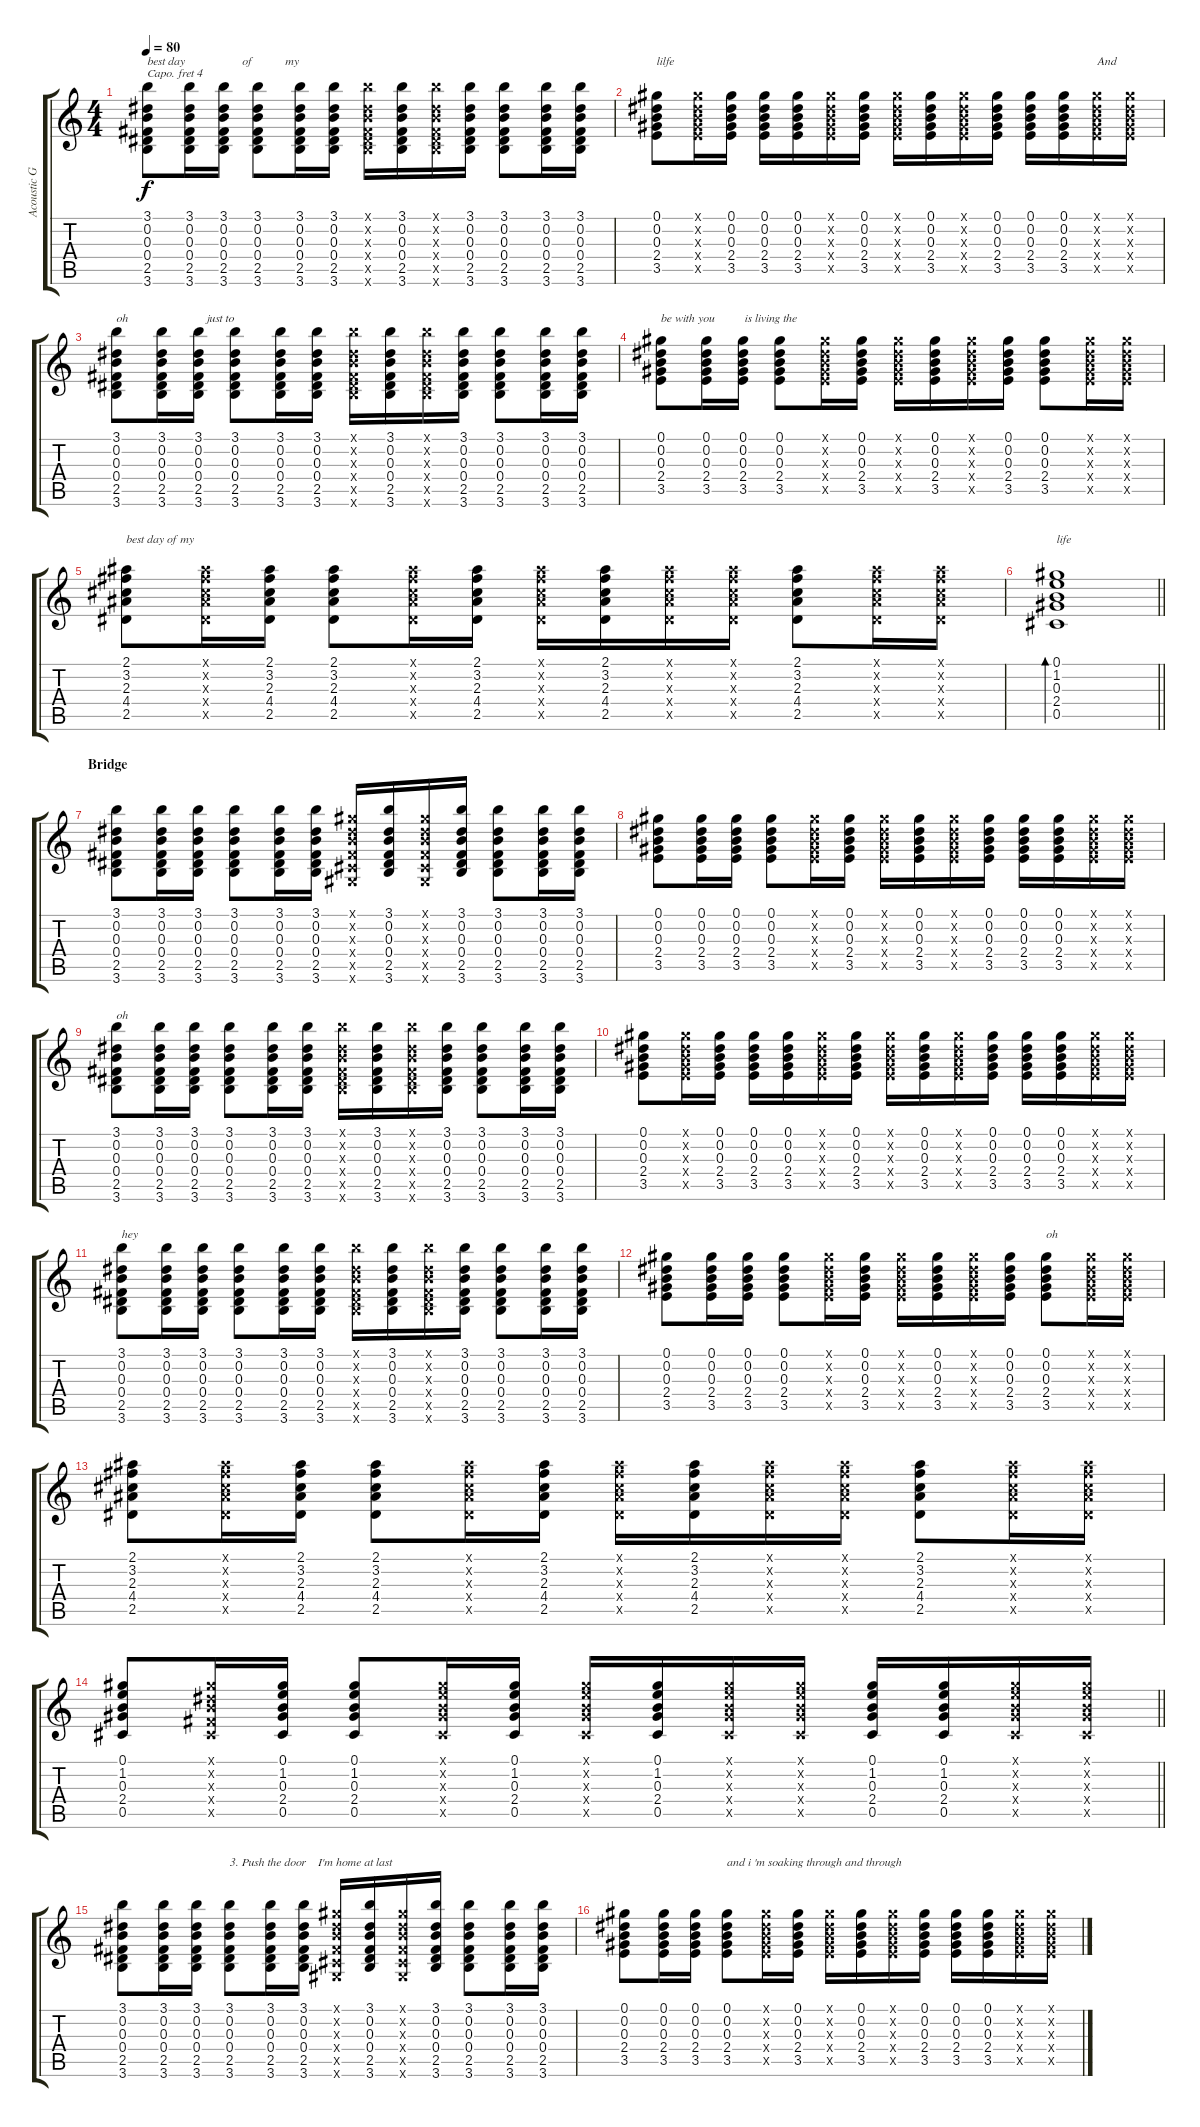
\track ("Acoustic Guitar (Capo IV)" "Acoustic G") {instrument acousticguitarsteel}
\staff {score tabs}
\capo 4
\tuning (E4 B3 G3 D3 A2 E2) {hide}
\ts (4 4)
\tempo 80
\clef g2
\ks c
(3.1 0.2 0.3 0.4 2.5 3.6).8{txt "best day                   of           my" dy f} (3.1 0.2 0.3 0.4 2.5 3.6).16 (3.1 0.2 0.3 0.4 2.5 3.6).16 (3.1 0.2 0.3 0.4 2.5 3.6).8 (3.1 0.2 0.3 0.4 2.5 3.6).16 (3.1 0.2 0.3 0.4 2.5 3.6).16 (3.1{x} 0.2{x} 0.3{x} 0.4{x} 2.5{x} 3.6{x}).16 (3.1 0.2 0.3 0.4 2.5 3.6).16 (3.1{x} 0.2{x} 0.3{x} 0.4{x} 2.5{x} 3.6{x}).16 (3.1 0.2 0.3 0.4 2.5 3.6).16 (3.1 0.2 0.3 0.4 2.5 3.6).8 (3.1 0.2 0.3 0.4 2.5 3.6).16 (3.1 0.2 0.3 0.4 2.5 3.6).16 |
(0.1 0.2 0.3 2.4 3.5).8{txt "lilfe"} (0.1{x} 0.2{x} 0.3{x} 2.4{x} 3.5{x}).16 (0.1 0.2 0.3 2.4 3.5).16 (0.1 0.2 0.3 2.4 3.5).16 (0.1 0.2 0.3 2.4 3.5).16 (0.1{x} 0.2{x} 0.3{x} 2.4{x} 3.5{x}).16 (0.1 0.2 0.3 2.4 3.5).16 (0.1{x} 0.2{x} 0.3{x} 2.4{x} 3.5{x}).16 (0.1 0.2 0.3 2.4 3.5).16 (0.1{x} 0.2{x} 0.3{x} 2.4{x} 3.5{x}).16 (0.1 0.2 0.3 2.4 3.5).16 (0.1 0.2 0.3 2.4 3.5).16 (0.1 0.2 0.3 2.4 3.5).16 (0.1{x} 0.2{x} 0.3{x} 2.4{x} 3.5{x}).16{txt "And"} (0.1{x} 0.2{x} 0.3{x} 2.4{x} 3.5{x}).16 |
(3.1 0.2 0.3 0.4 2.5 3.6).8{txt "oh                          just to "} (3.1 0.2 0.3 0.4 2.5 3.6).16 (3.1 0.2 0.3 0.4 2.5 3.6).16 (3.1 0.2 0.3 0.4 2.5 3.6).8 (3.1 0.2 0.3 0.4 2.5 3.6).16 (3.1 0.2 0.3 0.4 2.5 3.6).16 (3.1{x} 0.2{x} 0.3{x} 0.4{x} 2.5{x} 3.6{x}).16 (3.1 0.2 0.3 0.4 2.5 3.6).16 (3.1{x} 0.2{x} 0.3{x} 0.4{x} 2.5{x} 3.6{x}).16 (3.1 0.2 0.3 0.4 2.5 3.6).16 (3.1 0.2 0.3 0.4 2.5 3.6).8 (3.1 0.2 0.3 0.4 2.5 3.6).16 (3.1 0.2 0.3 0.4 2.5 3.6).16 |
(0.1 0.2 0.3 2.4 3.5).8{txt "be with you          is living the"} (0.1 0.2 0.3 2.4 3.5).16 (0.1 0.2 0.3 2.4 3.5).16 (0.1 0.2 0.3 2.4 3.5).8 (0.1{x} 0.2{x} 0.3{x} 2.4{x} 3.5{x}).16 (0.1 0.2 0.3 2.4 3.5).16 (0.1{x} 0.2{x} 0.3{x} 2.4{x} 3.5{x}).16 (0.1 0.2 0.3 2.4 3.5).16 (0.1{x} 0.2{x} 0.3{x} 2.4{x} 3.5{x}).16 (0.1 0.2 0.3 2.4 3.5).16 (0.1 0.2 0.3 2.4 3.5).8 (0.1{x} 0.2{x} 0.3{x} 2.4{x} 3.5{x}).16 (0.1{x} 0.2{x} 0.3{x} 2.4{x} 3.5{x}).16 |
(2.1 3.2 2.3 4.4 2.5).8{txt "best day of my "} (2.1{x} 3.2{x} 2.3{x} 4.4{x} 2.5{x}).16 (2.1 3.2 2.3 4.4 2.5).16 (2.1 3.2 2.3 4.4 2.5).8 (2.1{x} 3.2{x} 2.3{x} 4.4{x} 2.5{x}).16 (2.1 3.2 2.3 4.4 2.5).16 (2.1{x} 3.2{x} 2.3{x} 4.4{x} 2.5{x}).16 (2.1 3.2 2.3 4.4 2.5).16 (2.1{x} 3.2{x} 2.3{x} 4.4{x} 2.5{x}).16 (2.1{x} 3.2{x} 2.3{x} 4.4{x} 2.5{x}).16 (2.1 3.2 2.3 4.4 2.5).8 (2.1{x} 3.2{x} 2.3{x} 4.4{x} 2.5{x}).16 (2.1{x} 3.2{x} 2.3{x} 4.4{x} 2.5{x}).16 |
\barLineRight lightlight
(0.1 1.2 0.3 2.4 0.5).1{bd 480 txt "life"} |
\section ("" "Bridge")
(3.1 0.2 0.3 0.4 2.5 3.6).8 (3.1 0.2 0.3 0.4 2.5 3.6).16 (3.1 0.2 0.3 0.4 2.5 3.6).16 (3.1 0.2 0.3 0.4 2.5 3.6).8 (3.1 0.2 0.3 0.4 2.5 3.6).16 (3.1 0.2 0.3 0.4 2.5 3.6).16 (0.1{x} 0.2{x} 0.3{x} 0.4{x} 0.5{x} 0.6{x}).16 (3.1 0.2 0.3 0.4 2.5 3.6).16 (0.1{x} 0.2{x} 0.3{x} 0.4{x} 0.5{x} 0.6{x}).16 (3.1 0.2 0.3 0.4 2.5 3.6).16 (3.1 0.2 0.3 0.4 2.5 3.6).8 (3.1 0.2 0.3 0.4 2.5 3.6).16 (3.1 0.2 0.3 0.4 2.5 3.6).16 |
(0.1 0.2 0.3 2.4 3.5).8 (0.1 0.2 0.3 2.4 3.5).16 (0.1 0.2 0.3 2.4 3.5).16 (0.1 0.2 0.3 2.4 3.5).8 (0.1{x} 0.2{x} 0.3{x} 2.4{x} 3.5{x}).16 (0.1 0.2 0.3 2.4 3.5).16 (0.1{x} 0.2{x} 0.3{x} 2.4{x} 3.5{x}).16 (0.1 0.2 0.3 2.4 3.5).16 (0.1{x} 0.2{x} 0.3{x} 2.4{x} 3.5{x}).16 (0.1 0.2 0.3 2.4 3.5).16 (0.1 0.2 0.3 2.4 3.5).16 (0.1 0.2 0.3 2.4 3.5).16 (0.1{x} 0.2{x} 0.3{x} 2.4{x} 3.5{x}).16 (0.1{x} 0.2{x} 0.3{x} 2.4{x} 3.5{x}).16 |
(3.1 0.2 0.3 0.4 2.5 3.6).8{txt "oh"} (3.1 0.2 0.3 0.4 2.5 3.6).16 (3.1 0.2 0.3 0.4 2.5 3.6).16 (3.1 0.2 0.3 0.4 2.5 3.6).8 (3.1 0.2 0.3 0.4 2.5 3.6).16 (3.1 0.2 0.3 0.4 2.5 3.6).16 (3.1{x} 0.2{x} 0.3{x} 0.4{x} 2.5{x} 3.6{x}).16 (3.1 0.2 0.3 0.4 2.5 3.6).16 (3.1{x} 0.2{x} 0.3{x} 0.4{x} 2.5{x} 3.6{x}).16 (3.1 0.2 0.3 0.4 2.5 3.6).16 (3.1 0.2 0.3 0.4 2.5 3.6).8 (3.1 0.2 0.3 0.4 2.5 3.6).16 (3.1 0.2 0.3 0.4 2.5 3.6).16 |
(0.1 0.2 0.3 2.4 3.5).8 (0.1{x} 0.2{x} 0.3{x} 2.4{x} 3.5{x}).16 (0.1 0.2 0.3 2.4 3.5).16 (0.1 0.2 0.3 2.4 3.5).16 (0.1 0.2 0.3 2.4 3.5).16 (0.1{x} 0.2{x} 0.3{x} 2.4{x} 3.5{x}).16 (0.1 0.2 0.3 2.4 3.5).16 (0.1{x} 0.2{x} 0.3{x} 2.4{x} 3.5{x}).16 (0.1 0.2 0.3 2.4 3.5).16 (0.1{x} 0.2{x} 0.3{x} 2.4{x} 3.5{x}).16 (0.1 0.2 0.3 2.4 3.5).16 (0.1 0.2 0.3 2.4 3.5).16 (0.1 0.2 0.3 2.4 3.5).16 (0.1{x} 0.2{x} 0.3{x} 2.4{x} 3.5{x}).16 (0.1{x} 0.2{x} 0.3{x} 2.4{x} 3.5{x}).16 |
(3.1 0.2 0.3 0.4 2.5 3.6).8{txt "hey"} (3.1 0.2 0.3 0.4 2.5 3.6).16 (3.1 0.2 0.3 0.4 2.5 3.6).16 (3.1 0.2 0.3 0.4 2.5 3.6).8 (3.1 0.2 0.3 0.4 2.5 3.6).16 (3.1 0.2 0.3 0.4 2.5 3.6).16 (3.1{x} 0.2{x} 0.3{x} 0.4{x} 2.5{x} 3.6{x}).16 (3.1 0.2 0.3 0.4 2.5 3.6).16 (3.1{x} 0.2{x} 0.3{x} 0.4{x} 2.5{x} 3.6{x}).16 (3.1 0.2 0.3 0.4 2.5 3.6).16 (3.1 0.2 0.3 0.4 2.5 3.6).8 (3.1 0.2 0.3 0.4 2.5 3.6).16 (3.1 0.2 0.3 0.4 2.5 3.6).16 |
(0.1 0.2 0.3 2.4 3.5).8 (0.1 0.2 0.3 2.4 3.5).16 (0.1 0.2 0.3 2.4 3.5).16 (0.1 0.2 0.3 2.4 3.5).8 (0.1{x} 0.2{x} 0.3{x} 2.4{x} 3.5{x}).16 (0.1 0.2 0.3 2.4 3.5).16 (0.1{x} 0.2{x} 0.3{x} 2.4{x} 3.5{x}).16 (0.1 0.2 0.3 2.4 3.5).16 (0.1{x} 0.2{x} 0.3{x} 2.4{x} 3.5{x}).16 (0.1 0.2 0.3 2.4 3.5).16 (0.1 0.2 0.3 2.4 3.5).8{txt "oh"} (0.1{x} 0.2{x} 0.3{x} 2.4{x} 3.5{x}).16 (0.1{x} 0.2{x} 0.3{x} 2.4{x} 3.5{x}).16 |
(2.1 3.2 2.3 4.4 2.5).8 (2.1{x} 3.2{x} 2.3{x} 4.4{x} 2.5{x}).16 (2.1 3.2 2.3 4.4 2.5).16 (2.1 3.2 2.3 4.4 2.5).8 (2.1{x} 3.2{x} 2.3{x} 4.4{x} 2.5{x}).16 (2.1 3.2 2.3 4.4 2.5).16 (2.1{x} 3.2{x} 2.3{x} 4.4{x} 2.5{x}).16 (2.1 3.2 2.3 4.4 2.5).16 (2.1{x} 3.2{x} 2.3{x} 4.4{x} 2.5{x}).16 (2.1{x} 3.2{x} 2.3{x} 4.4{x} 2.5{x}).16 (2.1 3.2 2.3 4.4 2.5).8 (2.1{x} 3.2{x} 2.3{x} 4.4{x} 2.5{x}).16 (2.1{x} 3.2{x} 2.3{x} 4.4{x} 2.5{x}).16 |
\barLineRight lightlight
(0.1 1.2 0.3 2.4 0.5).8 (0.1{x} 0.2{x} 0.3{x} 0.4{x} 0.5{x}).16 (0.1 1.2 0.3 2.4 0.5).16 (0.1 1.2 0.3 2.4 0.5).8 (0.1{x} 1.2{x} 0.3{x} 2.4{x} 0.5{x}).16 (0.1 1.2 0.3 2.4 0.5).16 (0.1{x} 1.2{x} 0.3{x} 2.4{x} 0.5{x}).16 (0.1 1.2 0.3 2.4 0.5).16 (0.1{x} 1.2{x} 0.3{x} 2.4{x} 0.5{x}).16 (0.1{x} 1.2{x} 0.3{x} 2.4{x} 0.5{x}).16 (0.1 1.2 0.3 2.4 0.5).16 (0.1 1.2 0.3 2.4 0.5).16 (0.1{x} 1.2{x} 0.3{x} 2.4{x} 0.5{x}).16 (0.1{x} 1.2{x} 0.3{x} 2.4{x} 0.5{x}).16 |
(3.1 0.2 0.3 0.4 2.5 3.6).8 (3.1 0.2 0.3 0.4 2.5 3.6).16 (3.1 0.2 0.3 0.4 2.5 3.6).16 (3.1 0.2 0.3 0.4 2.5 3.6).8{txt "3. Push the door    I'm home at last"} (3.1 0.2 0.3 0.4 2.5 3.6).16 (3.1 0.2 0.3 0.4 2.5 3.6).16 (0.1{x} 0.2{x} 0.3{x} 0.4{x} 0.5{x} 0.6{x}).16 (3.1 0.2 0.3 0.4 2.5 3.6).16 (0.1{x} 0.2{x} 0.3{x} 0.4{x} 0.5{x} 0.6{x}).16 (3.1 0.2 0.3 0.4 2.5 3.6).16 (3.1 0.2 0.3 0.4 2.5 3.6).8 (3.1 0.2 0.3 0.4 2.5 3.6).16 (3.1 0.2 0.3 0.4 2.5 3.6).16 |
(0.1 0.2 0.3 2.4 3.5).8 (0.1 0.2 0.3 2.4 3.5).16 (0.1 0.2 0.3 2.4 3.5).16 (0.1 0.2 0.3 2.4 3.5).8{txt "and i 'm soaking through and through"} (0.1{x} 0.2{x} 0.3{x} 2.4{x} 3.5{x}).16 (0.1 0.2 0.3 2.4 3.5).16 (0.1{x} 0.2{x} 0.3{x} 2.4{x} 3.5{x}).16 (0.1 0.2 0.3 2.4 3.5).16 (0.1{x} 0.2{x} 0.3{x} 2.4{x} 3.5{x}).16 (0.1 0.2 0.3 2.4 3.5).16 (0.1 0.2 0.3 2.4 3.5).16 (0.1 0.2 0.3 2.4 3.5).16 (0.1{x} 0.2{x} 0.3{x} 2.4{x} 3.5{x}).16 (0.1{x} 0.2{x} 0.3{x} 2.4{x} 3.5{x}).16
